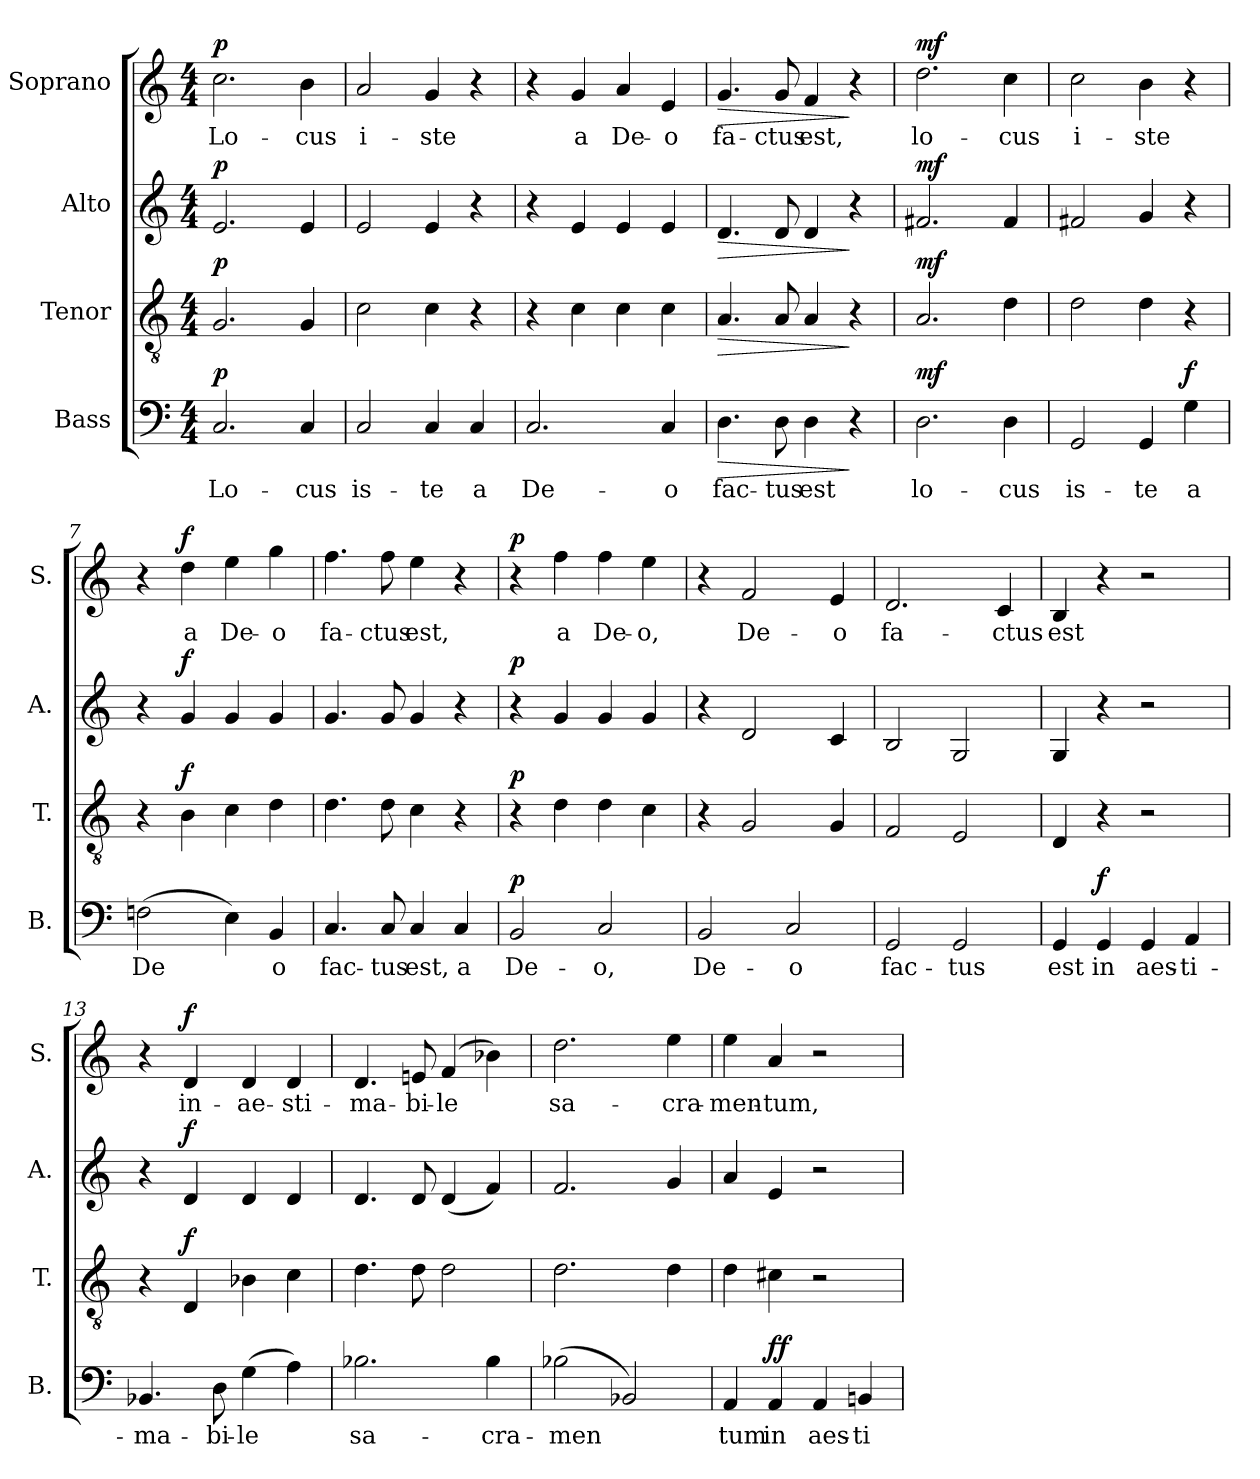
**kern	**text	**dynam	**kern	**dynam	**kern	**dynam	**kern	**text	**dynam
*part4	*part4	*part4	*part3	*part3	*part2	*part2	*part1	*part1	*part1
*staff4	*staff4	*staff4	*staff3	*staff3	*staff2	*staff2	*staff1	*staff1	*staff1
*I"Bass	*	*	*I"Tenor	*	*I"Alto	*	*I"Soprano	*	*
*I'B.	*	*	*I'T.	*	*I'A.	*	*I'S.	*	*
*clefF4	*	*	*clefGv2	*	*clefG2	*	*clefG2	*	*
*k[]	*	*	*k[]	*	*k[]	*	*k[]	*	*
*M4/4	*	*	*M4/4	*	*M4/4	*	*M4/4	*	*
*MM100	*	*	*MM100	*	*MM100	*	*MM100	*	*
=1	=1	=1	=1	=1	=1	=1	=1	=1	=1
!	!LO:LY:b	!LO:DY:a	!	!LO:DY:a	!	!LO:DY:a	!	!LO:LY:b	!LO:DY:a
2.C/	Lo-	p	2.G/	p	2.e/	p	2.cc\	Lo-	p
!	!LO:LY:b	!	!	!	!	!	!	!LO:LY:b	!
4C/	-cus	.	4G/	.	4e/	.	4b\	-cus	.
=2	=2	=2	=2	=2	=2	=2	=2	=2	=2
!	!LO:LY:b	!	!	!	!	!	!	!LO:LY:b	!
2C/	is-	.	2c\	.	2e/	.	2a/	i-	.
!	!LO:LY:b	!	!	!	!	!	!	!LO:LY:b	!
4C/	-te	.	4c\	.	4e/	.	4g/	-ste	.
!	!LO:LY:b	!	!	!	!	!	!	!	!
4C/	a	.	4r	.	4r	.	4r	.	.
=3	=3	=3	=3	=3	=3	=3	=3	=3	=3
!	!LO:LY:b	!	!	!	!	!	!	!	!
2.C/	De-	.	4r	.	4r	.	4r	.	.
!	!	!	!	!	!	!	!	!LO:LY:b	!
.	.	.	4c\	.	4e/	.	4g/	a	.
!	!	!	!	!	!	!	!	!LO:LY:b	!
.	.	.	4c\	.	4e/	.	4a/	De-	.
!	!LO:LY:b	!	!	!	!	!	!	!LO:LY:b	!
4C/	-o	.	4c\	.	4e/	.	4e/	-o	.
=4	=4	=4	=4	=4	=4	=4	=4	=4	=4
!	!LO:LY:b	!LO:HP:b	!	!LO:HP:b	!	!LO:HP:b	!	!LO:LY:b	!LO:HP:b
4.D\	fac-	>	4.A/	>	4.d/	>	4.g/	fa-	>
!	!LO:LY:b	!	!	!	!	!	!	!LO:LY:b	!
8D\	-tus	.	8A/	.	8d/	.	8g/	-ctus	.
!	!LO:LY:b	!	!	!	!	!	!	!LO:LY:b	!
4D\	est	.	4A/	.	4d/	.	4f/	est,	.
4r	.	]	4r	]	4r	]	4r	.	]
=5	=5	=5	=5	=5	=5	=5	=5	=5	=5
!	!LO:LY:b	!LO:DY:a	!	!LO:DY:a	!	!LO:DY:a	!	!LO:LY:b	!LO:DY:a
2.D\	lo-	mf	2.A/	mf	2.f#X/	mf	2.dd\	lo-	mf
!	!LO:LY:b	!	!	!	!	!	!	!LO:LY:b	!
4D\	-cus	.	4d\	.	4f#/	.	4cc\	-cus	.
=6	=6	=6	=6	=6	=6	=6	=6	=6	=6
!	!LO:LY:b	!	!	!	!	!	!	!LO:LY:b	!
2GG/	is-	.	2d\	.	2f#X/	.	2cc\	i-	.
!	!LO:LY:b	!	!	!	!	!	!	!LO:LY:b	!
4GG/	-te	.	4d\	.	4g/	.	4b\	-ste	.
!	!LO:LY:b	!LO:DY:a	!	!	!	!	!	!	!
4G\	a	f	4r	.	4r	.	4r	.	.
=7	=7	=7	=7	=7	=7	=7	=7	=7	=7
!	!LO:LY:b	!	!	!	!	!	!	!	!
(2Fn\	De	.	4r	.	4r	.	4r	.	.
!	!	!	!	!LO:DY:a	!	!LO:DY:a	!	!LO:LY:b	!LO:DY:a
.	.	.	4B\	f	4g/	f	4dd\	a	f
!	!	!	!	!	!	!	!	!LO:LY:b	!
4E\)	.	.	4c\	.	4g/	.	4ee\	De-	.
!	!LO:LY:b	!	!	!	!	!	!	!LO:LY:b	!
4BB/	o	.	4d\	.	4g/	.	4gg\	-o	.
!!LO:LB:g=z
=8	=8	=8	=8	=8	=8	=8	=8	=8	=8
!	!LO:LY:b	!	!	!	!	!	!	!LO:LY:b	!
4.C/	fac-	.	4.d\	.	4.g/	.	4.ff\	fa-	.
!	!LO:LY:b	!	!	!	!	!	!	!LO:LY:b	!
8C/	-tus	.	8d\	.	8g/	.	8ff\	-ctus	.
!	!LO:LY:b	!	!	!	!	!	!	!LO:LY:b	!
4C/	est,	.	4c\	.	4g/	.	4ee\	est,	.
!	!LO:LY:b	!	!	!	!	!	!	!	!
4C/	a	.	4r	.	4r	.	4r	.	.
=9	=9	=9	=9	=9	=9	=9	=9	=9	=9
!	!LO:LY:b	!LO:DY:a	!	!LO:DY:a	!	!LO:DY:a	!	!	!LO:DY:a
2BB/	De-	p	4r	p	4r	p	4r	.	p
!	!	!	!	!	!	!	!	!LO:LY:b	!
.	.	.	4d\	.	4g/	.	4ff\	a	.
!	!LO:LY:b	!	!	!	!	!	!	!LO:LY:b	!
2C/	-o,	.	4d\	.	4g/	.	4ff\	De-	.
!	!	!	!	!	!	!	!	!LO:LY:b	!
.	.	.	4c\	.	4g/	.	4ee\	-o,	.
=10	=10	=10	=10	=10	=10	=10	=10	=10	=10
!	!LO:LY:b	!	!	!	!	!	!	!	!
2BB/	De-	.	4r	.	4r	.	4r	.	.
!	!	!	!	!	!	!	!	!LO:LY:b	!
.	.	.	2G/	.	2d/	.	2f/	De-	.
!	!LO:LY:b	!	!	!	!	!	!	!	!
2C/	-o	.	.	.	.	.	.	.	.
!	!	!	!	!	!	!	!	!LO:LY:b	!
.	.	.	4G/	.	4c/	.	4e/	-o	.
=11	=11	=11	=11	=11	=11	=11	=11	=11	=11
!	!LO:LY:b	!	!	!	!	!	!	!LO:LY:b	!
2GG/	fac-	.	2F/	.	2B/	.	2.d/	fa-	.
!	!LO:LY:b	!	!	!	!	!	!	!	!
2GG/	-tus	.	2E/	.	2G/	.	.	.	.
!	!	!	!	!	!	!	!	!LO:LY:b	!
.	.	.	.	.	.	.	4c/	-ctus	.
=12	=12	=12	=12	=12	=12	=12	=12	=12	=12
!	!LO:LY:b	!	!	!	!	!	!	!LO:LY:b	!
4GG/	est	.	4D/	.	4G/	.	4B/	est	.
!	!LO:LY:b	!LO:DY:a	!	!	!	!	!	!	!
4GG/	in	f	4r	.	4r	.	4r	.	.
!	!LO:LY:b	!	!	!	!	!	!	!	!
4GG/	aes-	.	2r	.	2r	.	2r	.	.
!	!LO:LY:b	!	!	!	!	!	!	!	!
4AA/	-ti-	.	.	.	.	.	.	.	.
=13	=13	=13	=13	=13	=13	=13	=13	=13	=13
!	!LO:LY:b	!	!	!	!	!	!	!	!
4.BB-X/	-ma-	.	4r	.	4r	.	4r	.	.
!	!	!	!	!LO:DY:a	!	!LO:DY:a	!	!LO:LY:b	!LO:DY:a
.	.	.	4D/	f	4d/	f	4d/	in-	f
!	!LO:LY:b	!	!	!	!	!	!	!	!
8D\	-bi-	.	.	.	.	.	.	.	.
!	!LO:LY:b	!	!	!	!	!	!	!LO:LY:b	!
(4G\	-le	.	4B-X\	.	4d/	.	4d/	-ae-	.
!	!	!	!	!	!	!	!	!LO:LY:b	!
4A\)	.	.	4c\	.	4d/	.	4d/	-sti-	.
=14	=14	=14	=14	=14	=14	=14	=14	=14	=14
!	!LO:LY:b	!	!	!	!	!	!	!LO:LY:b	!
2.B-X\	sa-	.	4.d\	.	4.d/	.	4.d/	-ma-	.
!	!	!	!	!	!	!	!	!LO:LY:b	!
.	.	.	8d\	.	8d/	.	8en/	-bi-	.
!	!	!	!	!	!	!	!	!LO:LY:b	!
.	.	.	2d\	.	(4d/	.	(4f/	-le	.
!	!LO:LY:b	!	!	!	!	!	!	!	!
4B-\	-cra-	.	.	.	4f/)	.	4b-X\)	.	.
!!LO:PB:g=z
=15	=15	=15	=15	=15	=15	=15	=15	=15	=15
!	!LO:LY:b	!	!	!	!	!	!	!LO:LY:b	!
(2B-X\	-men	.	2.d\	.	2.f/	.	2.dd\	sa-	.
2BB-X/)	.	.	.	.	.	.	.	.	.
!	!	!	!	!	!	!	!	!LO:LY:b	!
.	.	.	4d\	.	4g/	.	4ee\	-cra-	.
=16	=16	=16	=16	=16	=16	=16	=16	=16	=16
!	!LO:LY:b	!	!	!	!	!	!	!LO:LY:b	!
4AA/	tum	.	4d\	.	4a/	.	4ee\	-men-	.
!	!LO:LY:b	!LO:DY:a	!	!	!	!	!	!LO:LY:b	!
4AA/	in	ff	4c#X\	.	4e/	.	4a/	-tum,	.
!	!LO:LY:b	!	!	!	!	!	!	!	!
4AA/	aes-	.	2r	.	2r	.	2r	.	.
!	!LO:LY:b	!	!	!	!	!	!	!	!
4BBn/	-ti-	.	.	.	.	.	.	.	.
=	=	=	=	=	=	=	=	=	=
*-	*-	*-	*-	*-	*-	*-	*-	*-	*-
